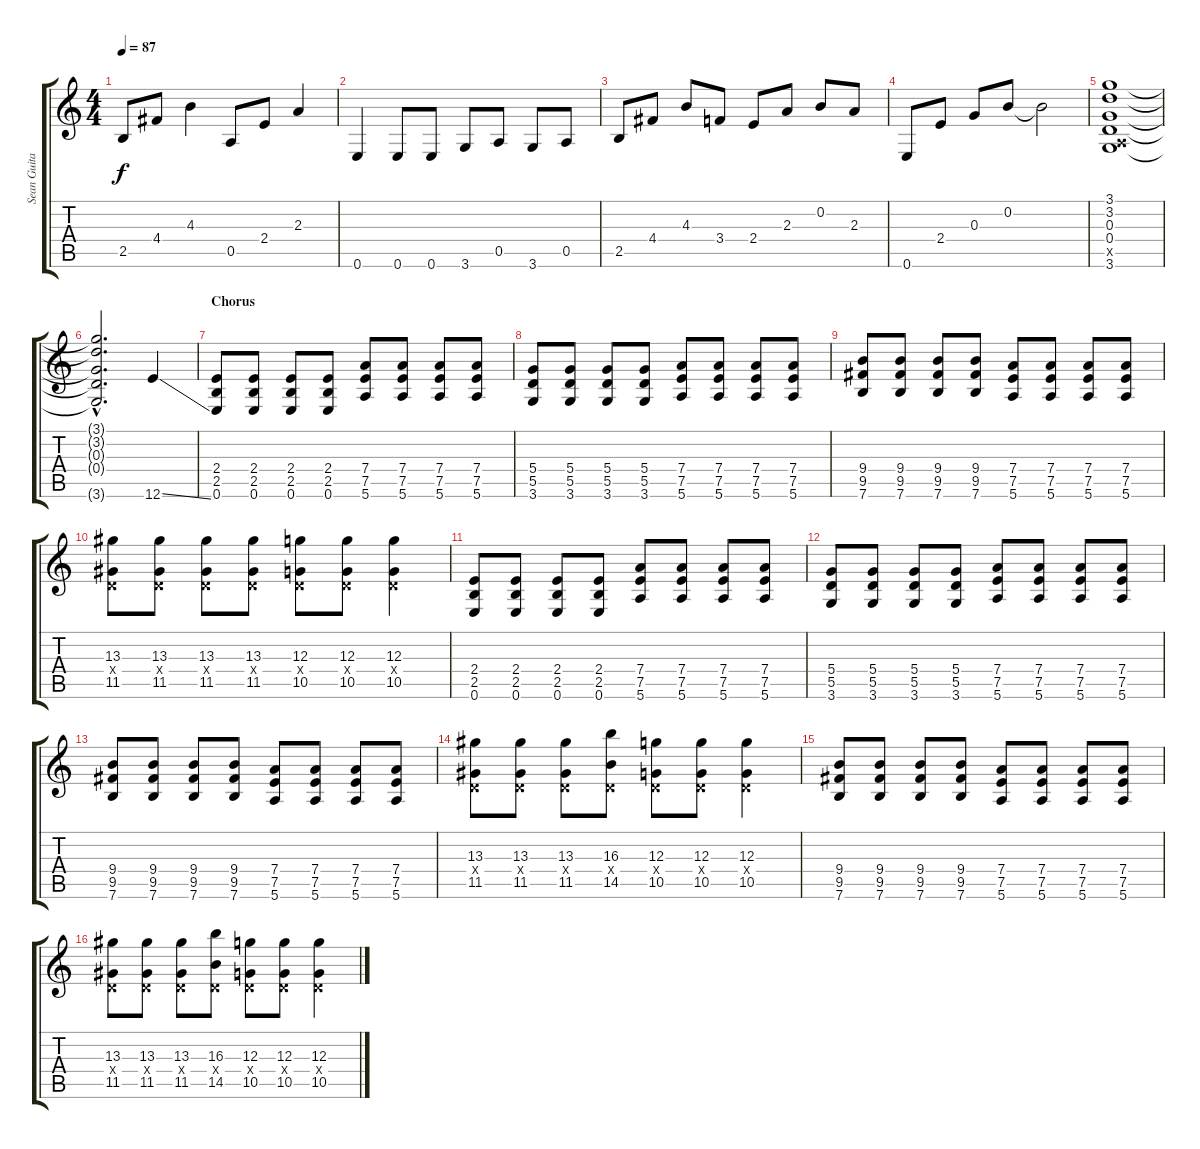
\track ("Sean Guitar" "Sean Guita") {instrument electricguitarclean}
\staff {score tabs}
\tuning (E4 B3 G3 D3 A2 E2) {hide}
\ts (4 4)
\tempo 87
\clef g2
\ks c
2.5.8{dy f} 4.4.8 4.3.4 0.5.8 2.4.8 2.3.4 |
0.6.4 0.6.8 0.6.8 3.6.8 0.5.8 3.6.8 0.5.8 |
2.5.8 4.4.8 4.3.8 3.4.8 2.4.8 2.3.8 0.2.8 2.3.8 |
0.6.8 2.4.8 0.3.8 0.2.8 0.2{t}.2 |
(3.1 3.2 0.3 0.4 0.5{x} 3.6).1 |
(3.1{hac t} 3.2{hac t} 0.3{hac t} 0.4{hac t} 3.6{hac t}).2{d} 12.6{ss}.4{instrument distortionguitar} |
\section ("" "Chorus")
(2.4 2.5 0.6).8 (2.4 2.5 0.6).8 (2.4 2.5 0.6).8 (2.4 2.5 0.6).8 (7.4 7.5 5.6).8 (7.4 7.5 5.6).8 (7.4 7.5 5.6).8 (7.4 7.5 5.6).8 |
(5.4 5.5 3.6).8 (5.4 5.5 3.6).8 (5.4 5.5 3.6).8 (5.4 5.5 3.6).8 (7.4 7.5 5.6).8 (7.4 7.5 5.6).8 (7.4 7.5 5.6).8 (7.4 7.5 5.6).8 |
(9.4 9.5 7.6).8 (9.4 9.5 7.6).8 (9.4 9.5 7.6).8 (9.4 9.5 7.6).8 (7.4 7.5 5.6).8 (7.4 7.5 5.6).8 (7.4 7.5 5.6).8 (7.4 7.5 5.6).8 |
(13.3 0.4{x} 11.5).8 (13.3 0.4{x} 11.5).8 (13.3 0.4{x} 11.5).8 (13.3 0.4{x} 11.5).8 (12.3 0.4{x} 10.5).8 (12.3 0.4{x} 10.5).8 (12.3 0.4{x} 10.5).4 |
(2.4 2.5 0.6).8 (2.4 2.5 0.6).8 (2.4 2.5 0.6).8 (2.4 2.5 0.6).8 (7.4 7.5 5.6).8 (7.4 7.5 5.6).8 (7.4 7.5 5.6).8 (7.4 7.5 5.6).8 |
(5.4 5.5 3.6).8 (5.4 5.5 3.6).8 (5.4 5.5 3.6).8 (5.4 5.5 3.6).8 (7.4 7.5 5.6).8 (7.4 7.5 5.6).8 (7.4 7.5 5.6).8 (7.4 7.5 5.6).8 |
(9.4 9.5 7.6).8 (9.4 9.5 7.6).8 (9.4 9.5 7.6).8 (9.4 9.5 7.6).8 (7.4 7.5 5.6).8 (7.4 7.5 5.6).8 (7.4 7.5 5.6).8 (7.4 7.5 5.6).8 |
(13.3 0.4{x} 11.5).8 (13.3 0.4{x} 11.5).8 (13.3 0.4{x} 11.5).8 (16.3 0.4{x} 14.5).8 (12.3 0.4{x} 10.5).8 (12.3 0.4{x} 10.5).8 (12.3 0.4{x} 10.5).4 |
(9.4 9.5 7.6).8 (9.4 9.5 7.6).8 (9.4 9.5 7.6).8 (9.4 9.5 7.6).8 (7.4 7.5 5.6).8 (7.4 7.5 5.6).8 (7.4 7.5 5.6).8 (7.4 7.5 5.6).8 |
(13.3 0.4{x} 11.5).8 (13.3 0.4{x} 11.5).8 (13.3 0.4{x} 11.5).8 (16.3 0.4{x} 14.5).8 (12.3 0.4{x} 10.5).8 (12.3 0.4{x} 10.5).8 (12.3 0.4{x} 10.5).4
